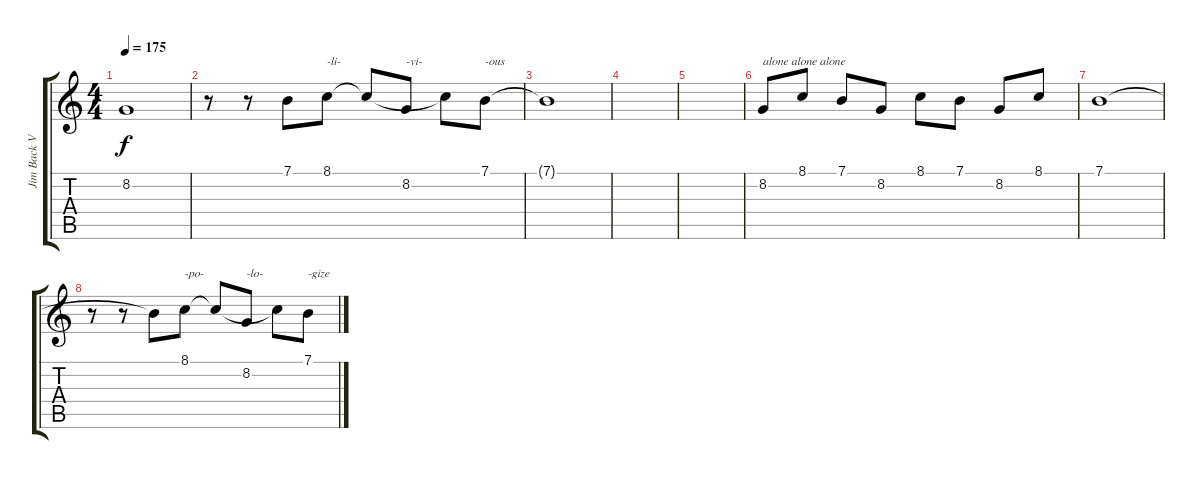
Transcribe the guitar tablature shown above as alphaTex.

\track ("Jim Back Vocals" "Jim Back V") {instrument englishhorn}
\staff {score tabs}
\tuning (E4 B3 G3 D3 A2 E2) {hide}
\ts (4 4)
\tempo 175
\clef g2
\ks c
8.2{t}.1{dy f} |
r.8 r.8 7.1{t}.8 8.1.8{txt "-li-"} 8.1{t}.8 8.2.8{txt "-vi-"} 8.1{t}.8 7.1.8{txt "-ous"} |
7.1{t}.1 |
|
|
8.2.8{txt "alone alone alone"} 8.1.8 7.1.8 8.2.8 8.1.8 7.1.8 8.2.8 8.1.8 |
7.1.1 |
r.8 r.8 7.1{t}.8 8.1.8{txt "-po-"} 8.1{t}.8 8.2.8{txt "-lo-"} 8.1{t}.8 7.1.8{txt "-gize"}
